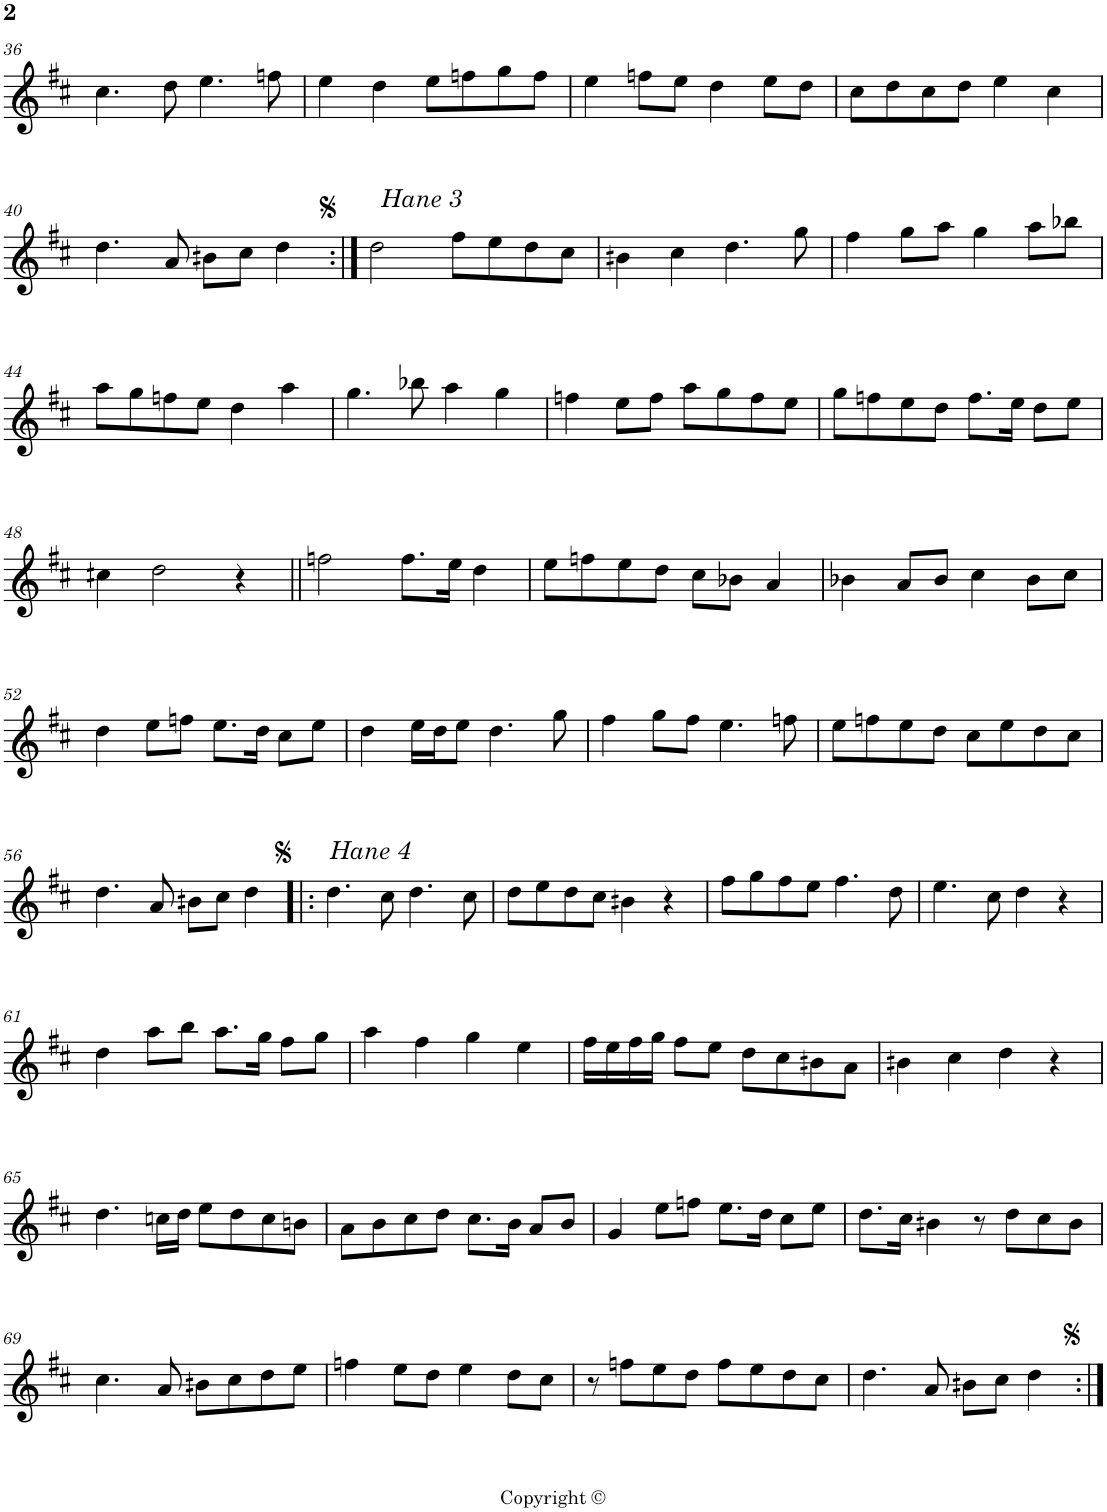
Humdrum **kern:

**kern
*part1
*staff1
*I"Piano
*I'Pno
!!LO:PB:g=z
*clefG2
*k[f#c#]
*D:
*M4/4
=36
4.cc#\
8dd\
4.ee\
8ffn\
=37
4ee\
4dd\
8ee\L
8ffn\
8gg\
8ff\J
=38
4ee\
8ffn\L
8ee\J
4dd\
8ee\L
8dd\J
=39
8cc#\L
8dd\
8cc#\
8dd\J
4ee\
4cc#\
!!LO:LB:g=z
=40
4.dd\
8a/
8bn\L
8cc#\J
4dd\
=41:|!
!LO:TX:a:i:t=Hane 3
2dd\
8ff#\L
8ee\
8dd\
8cc#\J
=42
4bn\
4cc#\
4.dd\
8gg\
=43
4ff#\
8gg\L
8aa\J
4gg\
8aa\L
8bb-X\J
!!LO:LB:g=z
=44
8aa\L
8gg\
8ffn\
8ee\J
4dd\
4aa\
=45
4.gg\
8bb-X\
4aa\
4gg\
=46
4ffn\
8ee\L
8ff\J
8aa\L
8gg\
8ff\
8ee\J
=47
8gg\L
8ffn\
8ee\
8dd\J
8.ff\L
16ee\Jk
8dd\L
8ee\J
!!LO:LB:g=z
=48
4ccn\
2dd\
4r
=49||
2ffn\
8.ff\L
16ee\Jk
4dd\
=50
8ee\L
8ffn\
8ee\
8dd\J
8cc#\L
8b-X\J
4a/
=51
4b-X\
8a/L
8b-/J
4cc#\
8b-\L
8cc#\J
!!LO:LB:g=z
=52
4dd\
8ee\L
8ffn\J
8.ee\L
16dd\Jk
8cc#\L
8ee\J
=53
4dd\
16ee\LL
16dd\J
8ee\J
4.dd\
8gg\
=54
4ff#\
8gg\L
8ff#\J
4.ee\
8ffn\
=55
8ee\L
8ffn\
8ee\
8dd\J
8cc#\L
8ee\
8dd\
8cc#\J
!!LO:LB:g=z
=56
4.dd\
8a/
8bn\L
8cc#\J
4dd\
=57!|:
!LO:TX:a:i:t=Hane 4
4.dd\
8cc#\
4.dd\
8cc#\
=58
8dd\L
8ee\
8dd\
8cc#\J
4bn\
4r
=59
8ff#\L
8gg\
8ff#\
8ee\J
4.ff#\
8dd\
=60
4.ee\
8cc#\
4dd\
4r
!!LO:LB:g=z
=61
4dd\
8aa\L
8bb\J
8.aa\L
16gg\Jk
8ff#\L
8gg\J
=62
4aa\
4ff#\
4gg\
4ee\
=63
16ff#\LL
16ee\
16ff#\
16gg\JJ
8ff#\L
8ee\J
8dd\L
8cc#\
8bn\
8a\J
=64
4bn\
4cc#\
4dd\
4r
!!LO:LB:g=z
=65
4.dd\
16ccn\LL
16dd\JJ
8ee\L
8dd\
8cc\
8bn\J
=66
8a\L
8b\
8cc#\
8dd\J
8.cc#\L
16b\Jk
8a/L
8b/J
=67
4g/
8ee\L
8ffn\J
8.ee\L
16dd\Jk
8cc#\L
8ee\J
=68
8.dd\L
16cc#\Jk
4bn\
8r
8dd\L
8cc#\
8b\J
!!LO:LB:g=z
=69
4.cc#\
8a/
8bn\L
8cc#\
8dd\
8ee\J
=70
4ffn\
8ee\L
8dd\J
4ee\
8dd\L
8cc#\J
=71
8r
8ffn\L
8ee\
8dd\J
8ff\L
8ee\
8dd\
8cc#\J
=72
4.dd\
8a/
8bn\L
8cc#\J
4dd\
=:|!
*-
